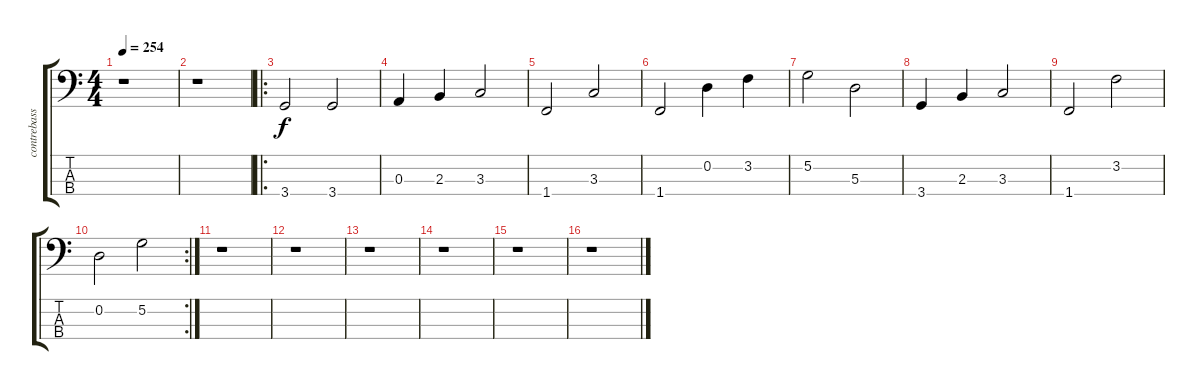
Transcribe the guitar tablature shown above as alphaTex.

\track ("contrebasse" "contrebass") {instrument acousticbass}
\staff {score tabs}
\tuning (G2 D2 A1 E1) {hide}
\ts (4 4)
\tempo 254
\clef f4
\ks c
r.1{dy f instrument acousticbass} |
r.1 |
\ro
3.4.2 3.4.2 |
0.3.4 2.3.4 3.3.2 |
1.4.2 3.3.2 |
1.4.2 0.2.4 3.2.4 |
5.2.2 5.3.2 |
3.4.4 2.3.4 3.3.2 |
1.4.2 3.2.2 |
\rc 2
0.2.2 5.2.2 |
r.1 |
r.1 |
r.1 |
r.1 |
r.1 |
r.1
